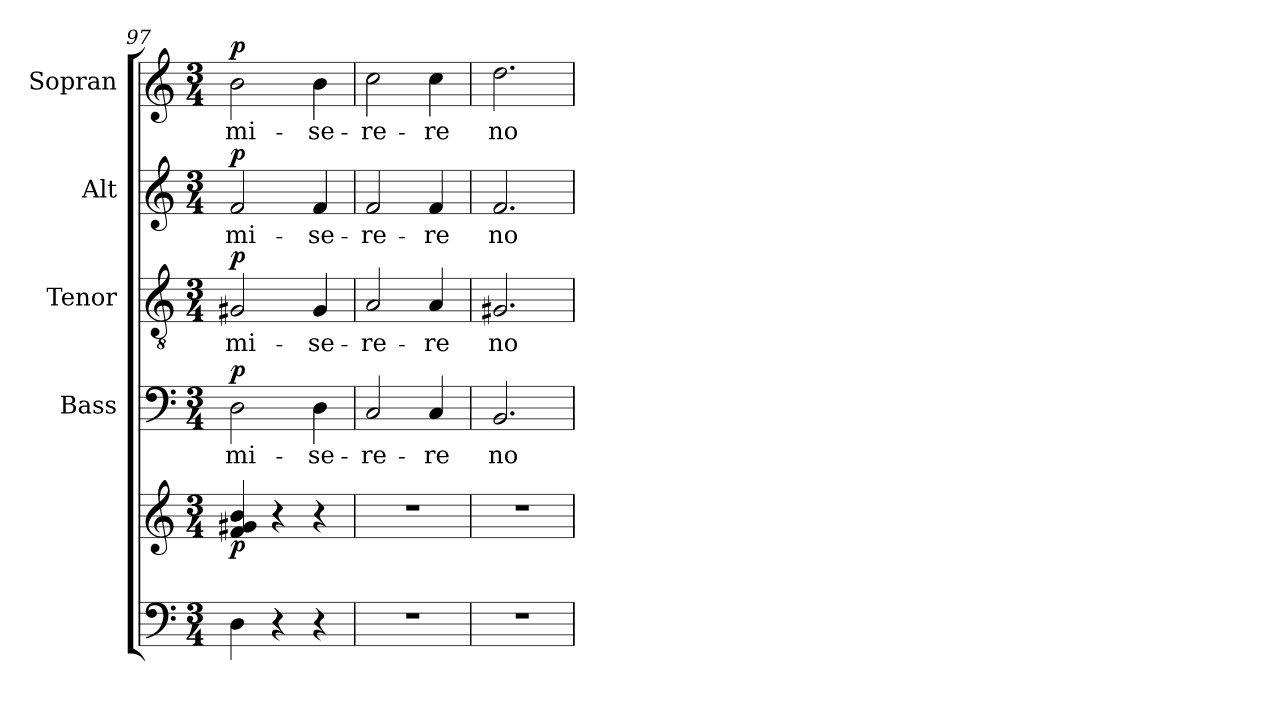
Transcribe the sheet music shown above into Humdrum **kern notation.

**kern	**kern	**dynam	**kern	**text	**dynam	**kern	**text	**dynam	**kern	**text	**dynam	**kern	**text	**dynam
*part5	*part5	*part5	*part4	*part4	*part4	*part3	*part3	*part3	*part2	*part2	*part2	*part1	*part1	*part1
*staff6	*staff5	*staff5/6	*staff4	*staff4	*staff4	*staff3	*staff3	*staff3	*staff2	*staff2	*staff2	*staff1	*staff1	*staff1
*	*	*	*I"Bass	*	*	*I"Tenor	*	*	*I"Alt	*	*	*I"Sopran	*	*
*	*	*	*I'B.	*	*	*I'T.	*	*	*I'A.	*	*	*I'S.	*	*
*clefF4	*clefG2	*	*clefF4	*	*	*clefGv2	*	*	*clefG2	*	*	*clefG2	*	*
*k[]	*k[]	*	*k[]	*	*	*k[]	*	*	*k[]	*	*	*k[]	*	*
*C:	*C:	*	*C:	*	*	*C:	*	*	*C:	*	*	*C:	*	*
*M3/4	*M3/4	*	*M3/4	*	*	*M3/4	*	*	*M3/4	*	*	*M3/4	*	*
=97	=97	=97	=97	=97	=97	=97	=97	=97	=97	=97	=97	=97	=97	=97
!	!	!LO:DY:b	!	!LO:LY:b	!LO:DY:a	!	!LO:LY:b	!LO:DY:a	!	!LO:LY:b	!LO:DY:a	!	!LO:LY:b	!LO:DY:a
4D\	4f/ 4g#X/ 4b/	p	2D\	mi-	p	2G#X/	mi-	p	2f/	mi-	p	2b\	mi-	p
4r	4r	.	.	.	.	.	.	.	.	.	.	.	.	.
!	!	!	!	!LO:LY:b	!	!	!LO:LY:b	!	!	!LO:LY:b	!	!	!LO:LY:b	!
4r	4r	.	4D\	-se-	.	4G#/	-se-	.	4f/	-se-	.	4b\	-se-	.
=98	=98	=98	=98	=98	=98	=98	=98	=98	=98	=98	=98	=98	=98	=98
!	!	!	!	!LO:LY:b	!	!	!LO:LY:b	!	!	!LO:LY:b	!	!	!LO:LY:b	!
2.r	2.r	.	2C/	-re-	.	2A/	-re-	.	2f/	-re-	.	2cc\	-re-	.
!	!	!	!	!LO:LY:b	!	!	!LO:LY:b	!	!	!LO:LY:b	!	!	!LO:LY:b	!
.	.	.	4C/	-re	.	4A/	-re	.	4f/	-re	.	4cc\	-re	.
=99	=99	=99	=99	=99	=99	=99	=99	=99	=99	=99	=99	=99	=99	=99
!	!	!	!	!LO:LY:b	!	!	!LO:LY:b	!	!	!LO:LY:b	!	!	!LO:LY:b	!
2.r	2.r	.	2.BB/	no-	.	2.G#X/	no-	.	2.f/	no-	.	2.dd\	no-	.
=	=	=	=	=	=	=	=	=	=	=	=	=	=	=
*-	*-	*-	*-	*-	*-	*-	*-	*-	*-	*-	*-	*-	*-	*-
